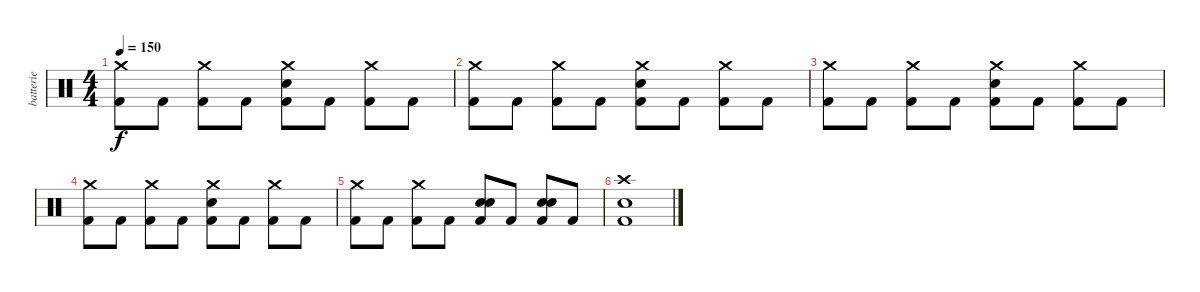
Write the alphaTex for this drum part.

\track ("batterie" "batterie") {instrument percussion}
\staff {score}
\articulation defaults
\ts (4 4)
\tempo 150
\clef neutral
\ks c
("Crash medium (hit)" "Kick (hit) 2").8{dy f} "Kick (hit) 2".8 ("Crash medium (hit)" "Kick (hit) 2").8 "Kick (hit) 2".8 ("Crash medium (hit)" "Electric Snare (hit)" "Kick (hit) 2").8 "Kick (hit) 2".8 ("Crash medium (hit)" "Kick (hit) 2").8 "Kick (hit) 2".8 |
("Crash medium (hit)" "Kick (hit) 2").8 "Kick (hit) 2".8 ("Crash medium (hit)" "Kick (hit) 2").8 "Kick (hit) 2".8 ("Crash medium (hit)" "Electric Snare (hit)" "Kick (hit) 2").8 "Kick (hit) 2".8 ("Crash medium (hit)" "Kick (hit) 2").8 "Kick (hit) 2".8 |
("Crash medium (hit)" "Kick (hit) 2").8 "Kick (hit) 2".8 ("Crash medium (hit)" "Kick (hit) 2").8 "Kick (hit) 2".8 ("Crash medium (hit)" "Electric Snare (hit)" "Kick (hit) 2").8 "Kick (hit) 2".8 ("Crash medium (hit)" "Kick (hit) 2").8 "Kick (hit) 2".8 |
("Crash medium (hit)" "Kick (hit) 2").8 "Kick (hit) 2".8 ("Crash medium (hit)" "Kick (hit) 2").8 "Kick (hit) 2".8 ("Crash medium (hit)" "Electric Snare (hit)" "Kick (hit) 2").8 "Kick (hit) 2".8 ("Crash medium (hit)" "Kick (hit) 2").8 "Kick (hit) 2".8 |
("Crash medium (hit)" "Kick (hit) 2").8 "Kick (hit) 2".8 ("Crash medium (hit)" "Kick (hit) 2").8 "Kick (hit) 2".8 ("Electric Snare (hit)" "Snare (hit) 2" "Kick (hit) 2").8 "Kick (hit) 2".8 ("Electric Snare (hit)" "Snare (hit) 2" "Kick (hit) 2").8 "Kick (hit) 2".8 |
("Crash high (hit)" "Electric Snare (hit)" "Kick (hit) 2").1
